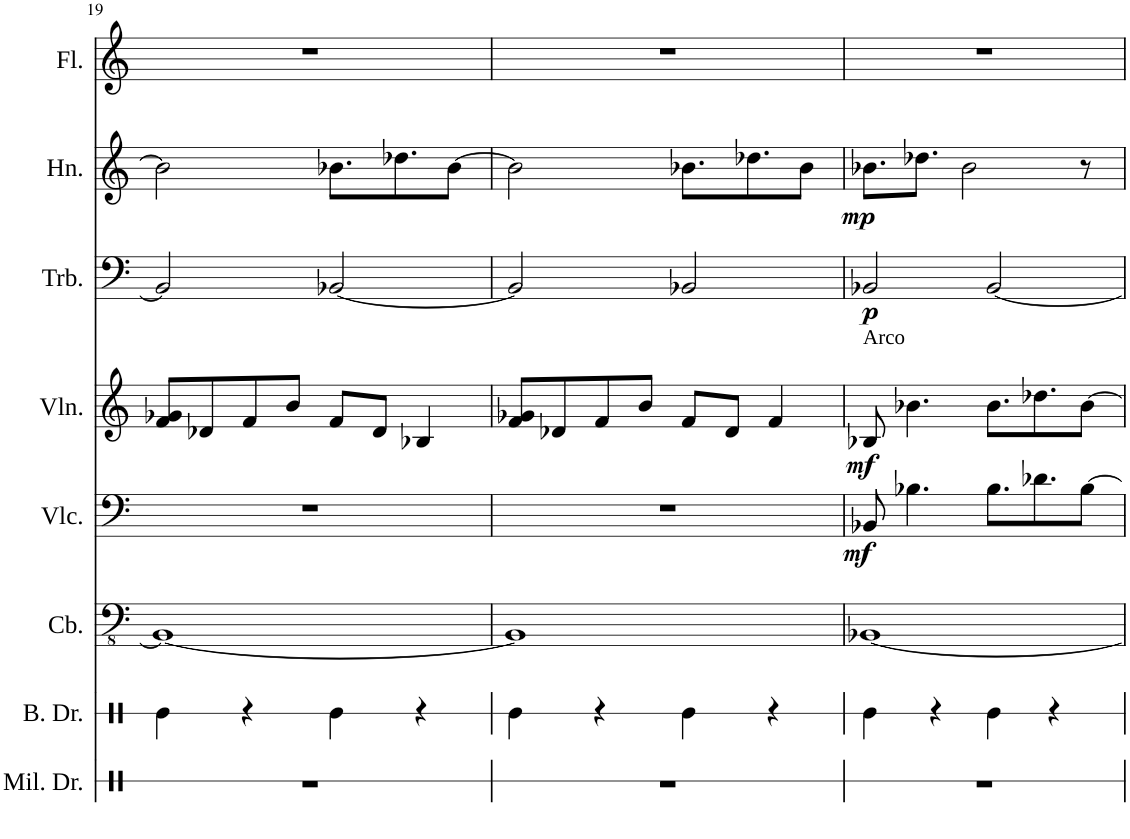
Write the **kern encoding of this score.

**kern	**kern	**kern	**kern	**dynam	**kern	**dynam	**kern	**dynam	**kern	**dynam	**kern
*part8	*part7	*part6	*part5	*part5	*part4	*part4	*part3	*part3	*part2	*part2	*part1
*staff8	*staff7	*staff6	*staff5	*staff5	*staff4	*staff4	*staff3	*staff3	*staff2	*staff2	*staff1
*I"Military Drum	*I"Bass Drum	*I"Double Bass	*I"Violoncello	*	*I"Violin	*	*I"Trombone	*	*I"Horn	*	*I"Flute
*I'Mil. Dr.	*I'B. Dr.	*	*I'Vlc.	*	*I'Vln.	*	*I'Trb.	*	*I'Hn.	*	*I'Fl.
!!LO:PB:g=z
*clefX	*clefX	*clefFv4	*clefF4	*	*clefG2	*	*clefF4	*	*clefG2	*	*clefG2
*	*	*ITrd7c12	*	*	*	*	*	*	*ITrd4c7	*	*
*k[]	*k[]	*k[]	*k[]	*	*k[]	*	*k[]	*	*k[]	*	*k[]
*M4/4	*M4/4	*M4/4	*M4/4	*	*M4/4	*	*M4/4	*	*M4/4	*	*M4/4
=19	=19	=19	=19	=19	=19	=19	=19	=19	=19	=19	=19
1r	4Re\	1BBB-_	1r	.	8f/ 8g-X/L	.	2BB-/]	.	2b-\]	.	1r
.	.	.	.	.	8d-X/	.	.	.	.	.	.
.	4r	.	.	.	8f/	.	.	.	.	.	.
.	.	.	.	.	8b/J	.	.	.	.	.	.
.	4Re\	.	.	.	8f/L	.	[2BB-X/	.	8.b-X\L	.	.
.	.	.	.	.	8d-/J	.	.	.	.	.	.
.	.	.	.	.	.	.	.	.	8.dd-X\	.	.
.	4r	.	.	.	4B-X/	.	.	.	.	.	.
.	.	.	.	.	.	.	.	.	[8b-\J	.	.
=20	=20	=20	=20	=20	=20	=20	=20	=20	=20	=20	=20
1r	4Re\	1BBB-]	1r	.	8f/ 8g-X/L	.	2BB-/]	.	2b-\]	.	1r
.	.	.	.	.	8d-X/	.	.	.	.	.	.
.	4r	.	.	.	8f/	.	.	.	.	.	.
.	.	.	.	.	8b/J	.	.	.	.	.	.
.	4Re\	.	.	.	8f/L	.	2BB-X/	.	8.b-X\L	.	.
.	.	.	.	.	8d-/J	.	.	.	.	.	.
.	.	.	.	.	.	.	.	.	8.dd-X\	.	.
.	4r	.	.	.	4f/	.	.	.	.	.	.
.	.	.	.	.	.	.	.	.	8b-\J	.	.
=21	=21	=21	=21	=21	=21	=21	=21	=21	=21	=21	=21
!	!	!	!	!	!LO:TX:a:t=Arco	!	!	!	!	!	!
!	!	!	!	!LO:DY:b	!	!LO:DY:b	!	!LO:DY:b	!	!LO:DY:b	!
1r	4Re\	[1BBB-X	8BB-X/	mf	8B-X/	mf	2BB-X/	p	8.b-X\L	mp	1r
.	.	.	4.B-X\	.	4.b-X\	.	.	.	.	.	.
.	.	.	.	.	.	.	.	.	8.dd-X\J	.	.
.	4r	.	.	.	.	.	.	.	.	.	.
.	.	.	.	.	.	.	.	.	2b-\	.	.
.	4Re\	.	8.B-\L	.	8.b-\L	.	[2BB-/	.	.	.	.
.	.	.	8.d-X\	.	8.dd-X\	.	.	.	.	.	.
.	4r	.	.	.	.	.	.	.	.	.	.
.	.	.	[8B-\J	.	[8b-\J	.	.	.	8r	.	.
=	=	=	=	=	=	=	=	=	=	=	=
*-	*-	*-	*-	*-	*-	*-	*-	*-	*-	*-	*-
